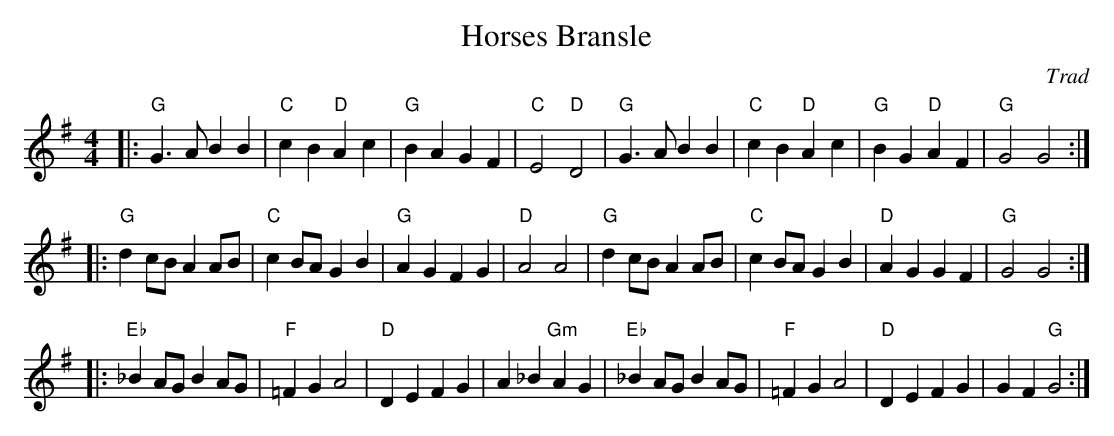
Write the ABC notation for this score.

X:1
T:Horses Bransle
C:Trad
E:12
L:1/8
M:4/4
K:G
|:"G"G3 A B2 B2|"C"c2 B2 "D"A2 c2|"G"B2 A2 G2 F2|"C"E4 "D"D4|\
"G"G3 A B2 B2|"C"c2 B2 "D"A2 c2|"G"B2 G2 "D"A2 F2|"G"G4 G4:|*
|:"G"d2 cB A2 AB|"C"c2 BA G2 B2|"G"A2 G2 F2 G2|"D"A4 A4|\
"G"d2 cB A2 AB|"C"c2 BA G2 B2|"D"A2 G2 G2 F2|"G"G4 G4:|*
E:11
|:"Eb"_B2 AG B2 AG|"F"=F2 G2 A4|"D"D2 E2 F2 G2|A2 _B2 "Gm"A2 G2|\
"Eb"_B2 AG B2 AG|"F"=F2 G2 A4|"D"D2 E2 F2 G2|G2 F2 "G"G4:|**
